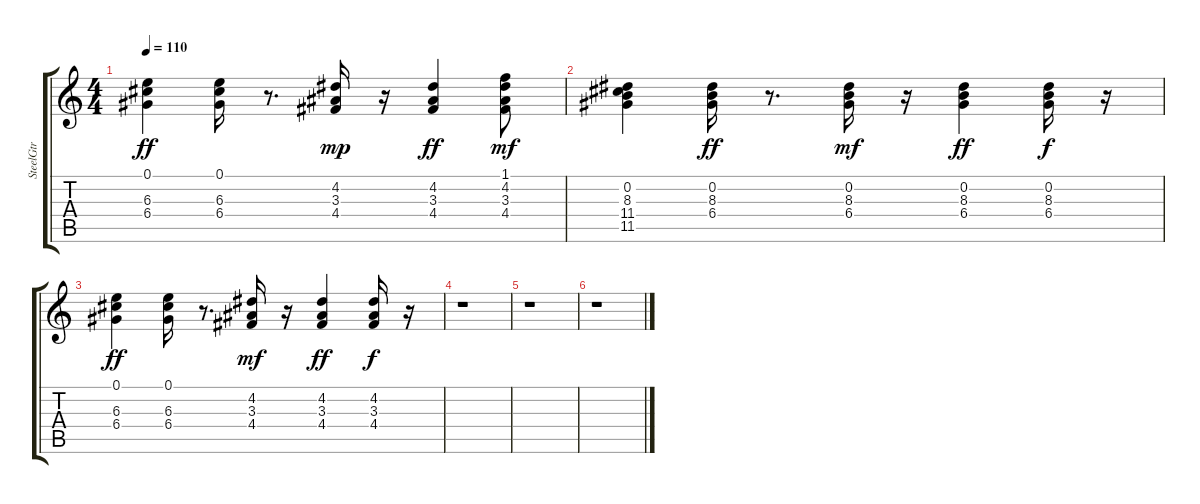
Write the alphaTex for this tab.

\track ("SteelGtr" "SteelGtr") {instrument acousticguitarsteel}
\staff {score tabs}
\tuning (E4 B3 G3 D3 A2 E2) {hide}
\ts (4 4)
\tempo 110
\clef g2
\ks c
(0.1 6.3 6.4).4{dy ff} (0.1 6.3 6.4).16 r.8{d} (4.2 3.3 4.4).16{dy mp} r.16 (4.2 3.3 4.4).4{dy ff} (1.1 4.2 3.3 4.4).8{dy mf} |
(0.2 8.3 11.4 11.5).4 (0.2 8.3 6.4).16{dy ff} r.8{d} (0.2 8.3 6.4).16{dy mf} r.16 (0.2 8.3 6.4).4{dy ff} (0.2 8.3 6.4).16{dy f} r.16 |
(0.1 6.3 6.4).4{dy ff} (0.1 6.3 6.4).16 r.8{d} (4.2 3.3 4.4).16{dy mf} r.16 (4.2 3.3 4.4).4{dy ff} (4.2 3.3 4.4).16{dy f} r.16 |
r.1 |
r.1 |
r.1
